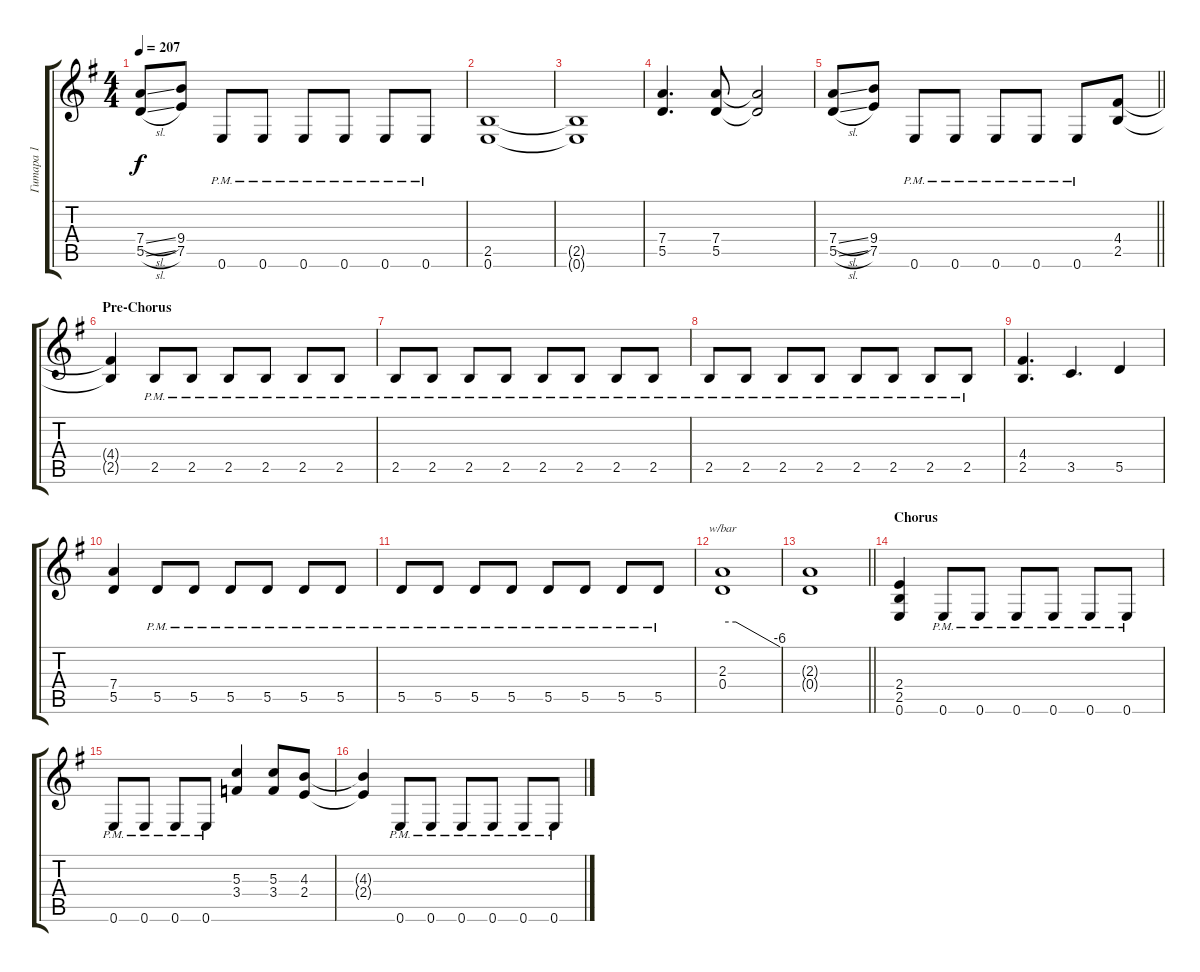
\track ("Гитара 1" "Гитара 1") {instrument distortionguitar}
\staff {score tabs}
\tuning (E4 B3 G3 D3 A2 E2) {hide}
\ts (4 4)
\tempo 207
\clef g2
\ks eminor
(7.4{sl} 5.5{sl}).8{dy f} (9.4 7.5).8 0.6{pm}.8 0.6{pm}.8 0.6{pm}.8 0.6{pm}.8 0.6{pm}.8 0.6{pm}.8 |
(2.5 0.6).1 |
(2.5{t} 0.6{t}).1 |
(7.4 5.5).4{d} (7.4 5.5).8 (7.4{t} 5.5{t}).2 |
\barLineRight lightlight
(7.4{sl} 5.5{sl}).8 (9.4 7.5).8 0.6{pm}.8 0.6{pm}.8 0.6{pm}.8 0.6{pm}.8 0.6{pm}.8 (4.4 2.5).8 |
\section ("" "Pre-Chorus")
(4.4{t} 2.5{t}).4 2.5{pm}.8 2.5{pm}.8 2.5{pm}.8 2.5{pm}.8 2.5{pm}.8 2.5{pm}.8 |
2.5{pm}.8 2.5{pm}.8 2.5{pm}.8 2.5{pm}.8 2.5{pm}.8 2.5{pm}.8 2.5{pm}.8 2.5{pm}.8 |
2.5{pm}.8 2.5{pm}.8 2.5{pm}.8 2.5{pm}.8 2.5{pm}.8 2.5{pm}.8 2.5{pm}.8 2.5{pm}.8 |
(4.4 2.5).4{d} 3.5.4{d} 5.5.4 |
(7.4 5.5).4 5.5{pm}.8 5.5{pm}.8 5.5{pm}.8 5.5{pm}.8 5.5{pm}.8 5.5{pm}.8 |
5.5{pm}.8 5.5{pm}.8 5.5{pm}.8 5.5{pm}.8 5.5{pm}.8 5.5{pm}.8 5.5{pm}.8 5.5{pm}.8 |
(2.3 0.4).1{tbe (custom default 0 0 14 0 60 -24)} |
\barLineRight lightlight
(2.3{t} 0.4{t}).1 |
\section ("" "Chorus")
(2.4 2.5 0.6).4 0.6{pm}.8 0.6{pm}.8 0.6{pm}.8 0.6{pm}.8 0.6{pm}.8 0.6{pm}.8 |
0.6{pm}.8 0.6{pm}.8 0.6{pm}.8 0.6{pm}.8 (5.3 3.4).4 (5.3 3.4).8 (4.3 2.4).8 |
(4.3{t} 2.4{t}).4 0.6{pm}.8 0.6{pm}.8 0.6{pm}.8 0.6{pm}.8 0.6{pm}.8 0.6{pm}.8
